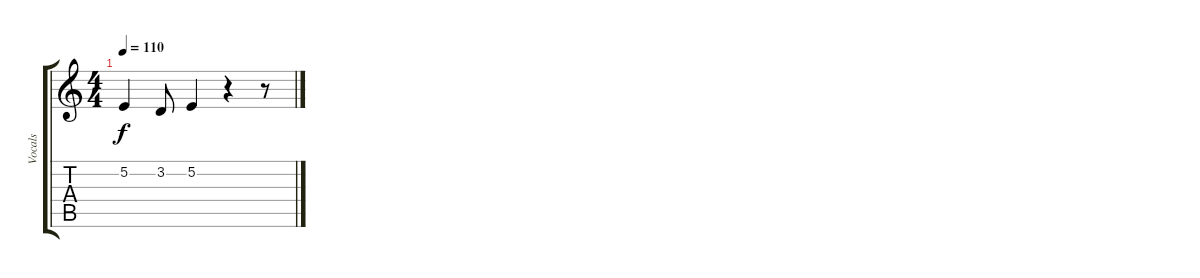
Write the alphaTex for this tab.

\track ("Vocals" "Vocals") {instrument altosax}
\staff {score tabs}
\tuning (E4 B3 G3 D3 A2 E2) {hide}
\ts (4 4)
\tempo 110
\clef g2
\ks c
5.2.4{dy f} 3.2.8 5.2.4 r.4 r.8
